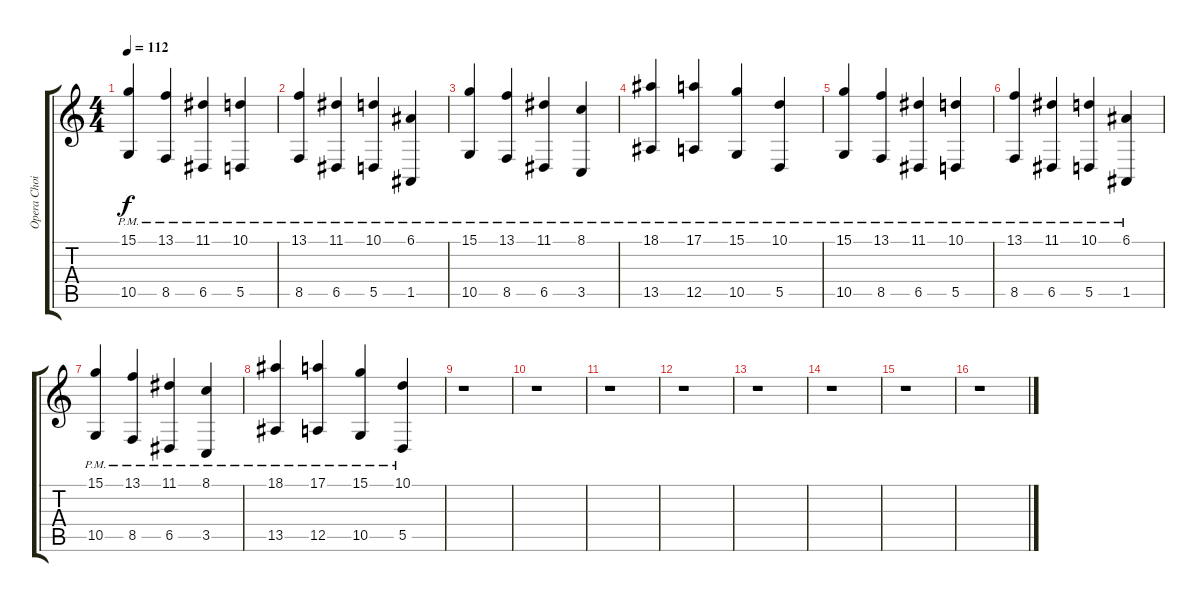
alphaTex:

\track ("Opera Choir - Female Voice" "Opera Choi") {instrument sopranosax}
\staff {score tabs}
\tuning (E4 B3 G3 D3 A2 E2) {hide}
\ts (4 4)
\tempo 112
\clef g2
\ks c
(15.1{pm} 10.5{pm}).4{dy f} (13.1{pm} 8.5{pm}).4 (11.1{pm} 6.5{pm}).4 (10.1{pm} 5.5{pm}).4 |
(13.1{pm} 8.5{pm}).4 (11.1{pm} 6.5{pm}).4 (10.1{pm} 5.5{pm}).4 (6.1{pm} 1.5{pm}).4 |
(15.1{pm} 10.5{pm}).4 (13.1{pm} 8.5{pm}).4 (11.1{pm} 6.5{pm}).4 (8.1{pm} 3.5{pm}).4 |
(18.1{pm} 13.5{pm}).4 (17.1{pm} 12.5{pm}).4 (15.1{pm} 10.5{pm}).4 (10.1{pm} 5.5{pm}).4 |
(15.1{pm} 10.5{pm}).4 (13.1{pm} 8.5{pm}).4 (11.1{pm} 6.5{pm}).4 (10.1{pm} 5.5{pm}).4 |
(13.1{pm} 8.5{pm}).4 (11.1{pm} 6.5{pm}).4 (10.1{pm} 5.5{pm}).4 (6.1{pm} 1.5{pm}).4 |
(15.1{pm} 10.5{pm}).4 (13.1{pm} 8.5{pm}).4 (11.1{pm} 6.5{pm}).4 (8.1{pm} 3.5{pm}).4 |
(18.1{pm} 13.5{pm}).4 (17.1{pm} 12.5{pm}).4 (15.1{pm} 10.5{pm}).4 (10.1{pm} 5.5{pm}).4 |
r.1 |
r.1 |
r.1 |
r.1 |
r.1 |
r.1 |
r.1 |
r.1
